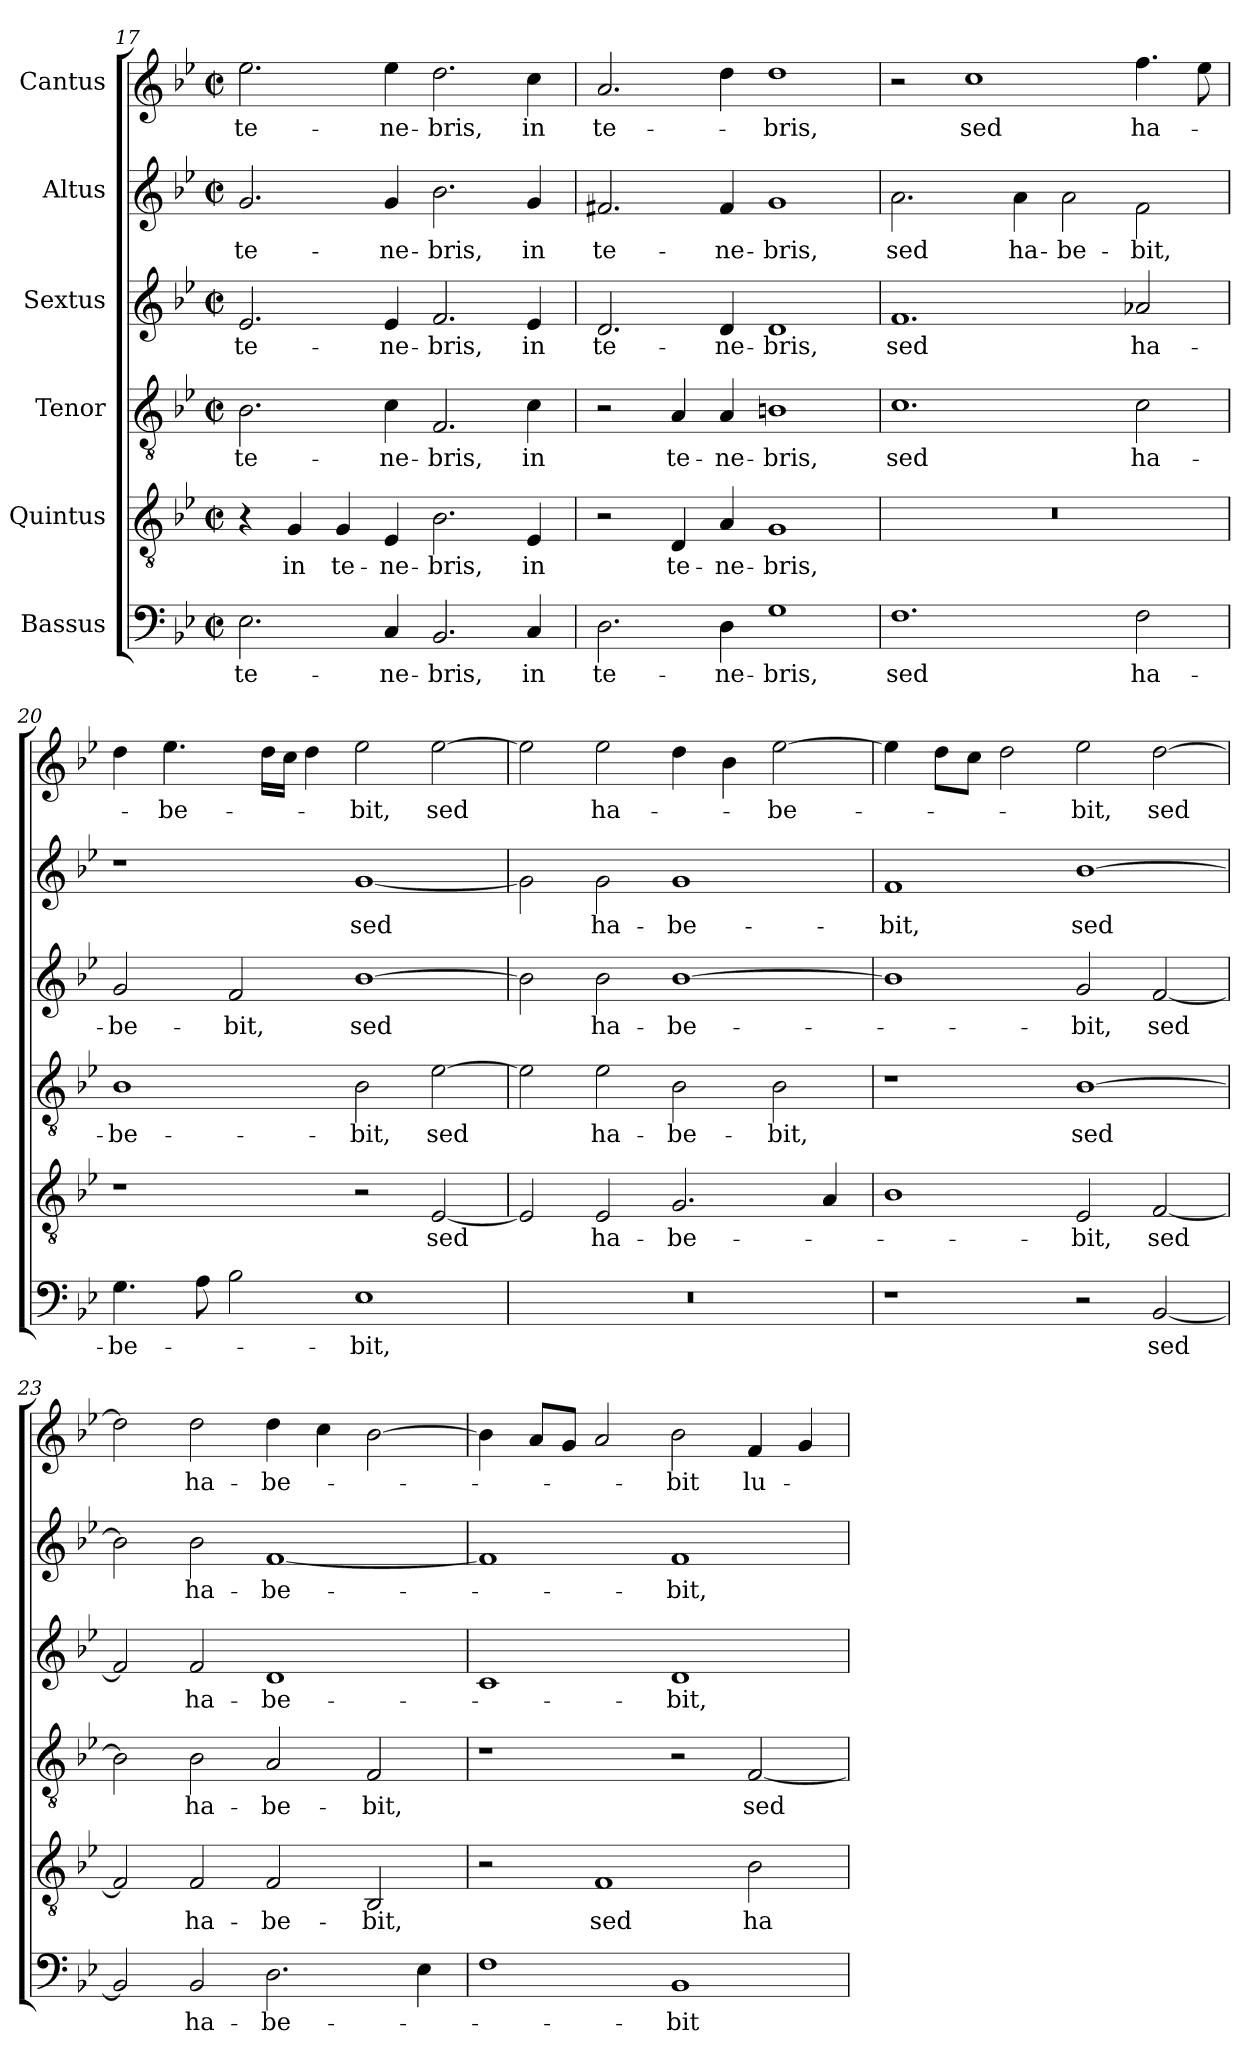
**kern	**text	**kern	**text	**kern	**text	**kern	**text	**kern	**text	**kern	**text
*part6	*part6	*part5	*part5	*part4	*part4	*part3	*part3	*part2	*part2	*part1	*part1
*staff6	*staff6	*staff5	*staff5	*staff4	*staff4	*staff3	*staff3	*staff2	*staff2	*staff1	*staff1
*I"Bassus	*	*I"Quintus	*	*I"Tenor	*	*I"Sextus	*	*I"Altus	*	*I"Cantus	*
*clefF4	*	*clefGv2	*	*clefGv2	*	*clefG2	*	*clefG2	*	*clefG2	*
*k[b-e-]	*	*k[b-e-]	*	*k[b-e-]	*	*k[b-e-]	*	*k[b-e-]	*	*k[b-e-]	*
*M4/2	*	*M4/2	*	*M4/2	*	*M4/2	*	*M4/2	*	*M4/2	*
*met(c|)	*	*met(c|)	*	*met(c|)	*	*met(c|)	*	*met(c|)	*	*met(c|)	*
=17	=17	=17	=17	=17	=17	=17	=17	=17	=17	=17	=17
!	!LO:LY:b	!	!	!	!LO:LY:b	!	!LO:LY:b	!	!LO:LY:b	!	!LO:LY:b
2.E-\	te-	4r	.	2.B-\	te-	2.e-/	te-	2.g/	te-	2.ee-\	te-
!	!	!	!LO:LY:b	!	!	!	!	!	!	!	!
.	.	4G/	in	.	.	.	.	.	.	.	.
!	!	!	!LO:LY:b	!	!	!	!	!	!	!	!
.	.	4G/	te-	.	.	.	.	.	.	.	.
!	!LO:LY:b	!	!LO:LY:b	!	!LO:LY:b	!	!LO:LY:b	!	!LO:LY:b	!	!LO:LY:b
4C/	-ne-	4E-/	ne-	4c\	-ne-	4e-/	ne-	4g/	ne-	4ee-\	ne-
!	!LO:LY:b	!	!LO:LY:b	!	!LO:LY:b	!	!LO:LY:b	!	!LO:LY:b	!	!LO:LY:b
2.BB-/	-bris,	2.B-\	bris,	2.F/	-bris,	2.f/	bris,	2.b-\	bris,	2.dd\	bris,
!	!LO:LY:b	!	!LO:LY:b	!	!LO:LY:b	!	!LO:LY:b	!	!LO:LY:b	!	!LO:LY:b
4C/	in	4E-/	in	4c\	in	4e-/	in	4g/	in	4cc\	in
=18	=18	=18	=18	=18	=18	=18	=18	=18	=18	=18	=18
!	!LO:LY:b	!	!	!	!	!	!LO:LY:b	!	!LO:LY:b	!	!LO:LY:b
2.D\	te-	2r	.	2r	.	2.d/	te-	2.f#X/	te-	2.a/	te-
!	!	!	!LO:LY:b	!	!LO:LY:b	!	!	!	!	!	!
.	.	4D/	te-	4A/	te-	.	.	.	.	.	.
!	!LO:LY:b	!	!LO:LY:b	!	!LO:LY:b	!	!LO:LY:b	!	!LO:LY:b	!	!
4D\	-ne-	4A/	ne-	4A/	ne-	4d/	ne-	4f#/	ne-	4dd\	.
!	!LO:LY:b	!	!LO:LY:b	!	!LO:LY:b	!	!LO:LY:b	!	!LO:LY:b	!	!LO:LY:b
1G	-bris,	1G	bris,	1Bn	bris,	1d	bris,	1g	bris,	1dd	bris,
!!LO:PB:g=z
=19	=19	=19	=19	=19	=19	=19	=19	=19	=19	=19	=19
!	!LO:LY:b	!	!	!	!LO:LY:b	!	!LO:LY:b	!	!LO:LY:b	!	!
1.F	sed	0r	.	1.c	sed	1.f	sed	2.a\	sed	2r	.
!	!	!	!	!	!	!	!	!	!	!	!LO:LY:b
.	.	.	.	.	.	.	.	.	.	1cc	sed
!	!	!	!	!	!	!	!	!	!LO:LY:b	!	!
.	.	.	.	.	.	.	.	4a\	ha-	.	.
!	!	!	!	!	!	!	!	!	!LO:LY:b	!	!
.	.	.	.	.	.	.	.	2a\	be-	.	.
!	!LO:LY:b	!	!	!	!LO:LY:b	!	!LO:LY:b	!	!LO:LY:b	!	!LO:LY:b
2F\	ha-	.	.	2c\	ha-	2a-X/	ha-	2f\	bit,	4.ff\	ha-
.	.	.	.	.	.	.	.	.	.	8ee-\	.
=20	=20	=20	=20	=20	=20	=20	=20	=20	=20	=20	=20
!	!LO:LY:b	!	!	!	!LO:LY:b	!	!LO:LY:b	!	!	!	!
4.G\	-be-	1r	.	1B-	be-	2g/	-be-	1r	.	4dd\	.
!	!	!	!	!	!	!	!	!	!	!	!LO:LY:b
.	.	.	.	.	.	.	.	.	.	4.ee-\	-be-
8A\	.	.	.	.	.	.	.	.	.	.	.
!	!	!	!	!	!	!	!LO:LY:b	!	!	!	!
2B-\	.	.	.	.	.	2f/	-bit,	.	.	.	.
.	.	.	.	.	.	.	.	.	.	16dd\LL	.
.	.	.	.	.	.	.	.	.	.	16cc\JJ	.
.	.	.	.	.	.	.	.	.	.	4dd\	.
!	!LO:LY:b	!	!	!	!LO:LY:b	!	!LO:LY:b	!	!LO:LY:b	!	!LO:LY:b
1E-	-bit,	2r	.	2B-\	bit,	[1b-	sed	[1g	sed	2ee-\	-bit,
!	!	!	!LO:LY:b	!	!LO:LY:b	!	!	!	!	!	!LO:LY:b
.	.	[2E-/	sed	[2e-\	sed	.	.	.	.	[2ee-\	sed
=21	=21	=21	=21	=21	=21	=21	=21	=21	=21	=21	=21
0r	.	2E-/]	.	2e-\]	.	2b-\]	.	2g\]	.	2ee-\]	.
!	!	!	!LO:LY:b	!	!LO:LY:b	!	!LO:LY:b	!	!LO:LY:b	!	!LO:LY:b
.	.	2E-/	ha-	2e-\	ha-	2b-\	ha-	2g\	ha-	2ee-\	ha-
!	!	!	!LO:LY:b	!	!LO:LY:b	!	!LO:LY:b	!	!LO:LY:b	!	!
.	.	2.G/	-be-	2B-\	-be-	[1b-	-be-	1g	-be-	4dd\	.
.	.	.	.	.	.	.	.	.	.	4b-\	.
!	!	!	!	!	!LO:LY:b	!	!	!	!	!	!LO:LY:b
.	.	.	.	2B-\	-bit,	.	.	.	.	[2ee-\	-be-
.	.	4A/	.	.	.	.	.	.	.	.	.
=22	=22	=22	=22	=22	=22	=22	=22	=22	=22	=22	=22
!	!	!	!	!	!	!	!	!	!LO:LY:b	!	!
1r	.	1B-	.	1r	.	1b-]	.	1f	-bit,	4ee-\]	.
.	.	.	.	.	.	.	.	.	.	8dd\L	.
.	.	.	.	.	.	.	.	.	.	8cc\J	.
.	.	.	.	.	.	.	.	.	.	2dd\	.
!	!	!	!LO:LY:b	!	!LO:LY:b	!	!LO:LY:b	!	!LO:LY:b	!	!LO:LY:b
2r	.	2E-/	-bit,	[1B-	sed	2g/	-bit,	[1b-	sed	2ee-\	-bit,
!	!LO:LY:b	!	!LO:LY:b	!	!	!	!LO:LY:b	!	!	!	!LO:LY:b
[2BB-/	sed	[2F/	sed	.	.	[2f/	sed	.	.	[2dd\	sed
!!LO:LB:g=z
=23	=23	=23	=23	=23	=23	=23	=23	=23	=23	=23	=23
2BB-/]	.	2F/]	.	2B-\]	.	2f/]	.	2b-\]	.	2dd\]	.
!	!LO:LY:b	!	!LO:LY:b	!	!LO:LY:b	!	!LO:LY:b	!	!LO:LY:b	!	!LO:LY:b
2BB-/	ha-	2F/	ha-	2B-\	ha-	2f/	ha-	2b-\	ha-	2dd\	ha-
!	!LO:LY:b	!	!LO:LY:b	!	!LO:LY:b	!	!LO:LY:b	!	!LO:LY:b	!	!LO:LY:b
2.D\	-be-	2F/	-be-	2A/	-be-	1d	-be-	[1f	-be-	4dd\	-be--
.	.	.	.	.	.	.	.	.	.	4cc\	.
!	!	!	!LO:LY:b	!	!LO:LY:b	!	!	!	!	!	!
.	.	2BB-/	-bit,	2F/	-bit,	.	.	.	.	[2b-\	.
4E-\	.	.	.	.	.	.	.	.	.	.	.
=24	=24	=24	=24	=24	=24	=24	=24	=24	=24	=24	=24
1F	.	2r	.	1r	.	1c	.	1f]	.	4b-\]	.
.	.	.	.	.	.	.	.	.	.	8a/L	.
.	.	.	.	.	.	.	.	.	.	8g/J	.
!	!	!	!LO:LY:b	!	!	!	!	!	!	!	!
.	.	1F	sed	.	.	.	.	.	.	2a/	.
!	!LO:LY:b	!	!	!	!	!	!LO:LY:b	!	!LO:LY:b	!	!LO:LY:b
1BB-	-bit	.	.	2r	.	1d	-bit,	1f	-bit,	2b-\	-bit
!	!	!	!LO:LY:b	!	!LO:LY:b	!	!	!	!	!	!LO:LY:b
.	.	2B-\	ha-	[2F/	sed	.	.	.	.	4f/	lu-
.	.	.	.	.	.	.	.	.	.	4g/	.
=	=	=	=	=	=	=	=	=	=	=	=
*-	*-	*-	*-	*-	*-	*-	*-	*-	*-	*-	*-
